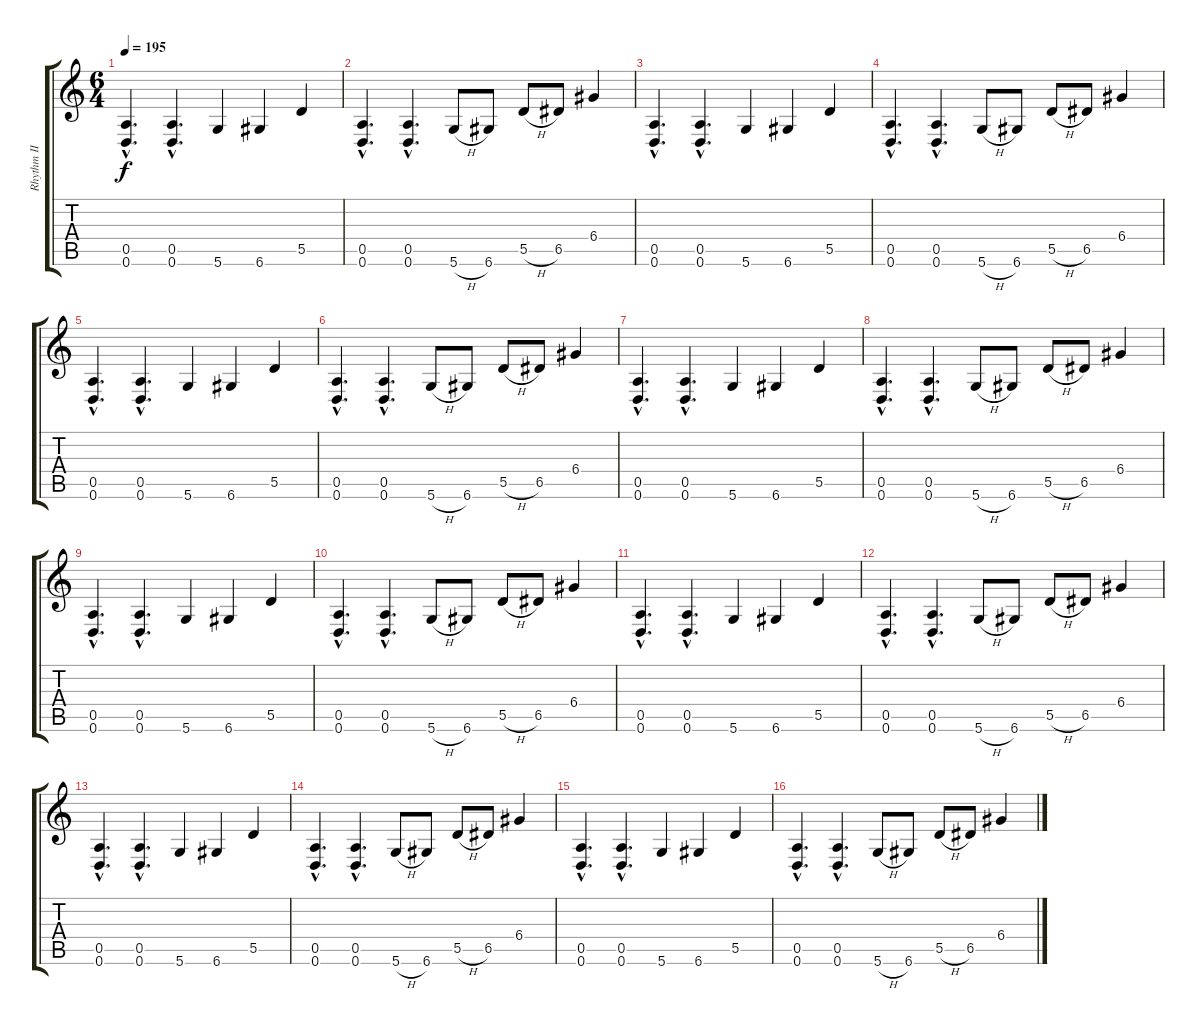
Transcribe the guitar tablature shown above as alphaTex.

\track ("Rhythm II" "Rhythm II") {instrument distortionguitar}
\staff {score tabs}
\tuning (E4 B3 G3 D3 A2 D2) {hide}
\ts (6 4)
\tempo 195
\clef g2
\ks c
(0.5{hac} 0.6{hac}).4{d dy f} (0.5{hac} 0.6{hac}).4{d} 5.6.4 6.6.4 5.5.4 |
(0.5{hac} 0.6{hac}).4{d} (0.5{hac} 0.6{hac}).4{d} 5.6{h}.8 6.6.8 5.5{h}.8 6.5.8 6.4.4 |
(0.5{hac} 0.6{hac}).4{d} (0.5{hac} 0.6{hac}).4{d} 5.6.4 6.6.4 5.5.4 |
(0.5{hac} 0.6{hac}).4{d} (0.5{hac} 0.6{hac}).4{d} 5.6{h}.8 6.6.8 5.5{h}.8 6.5.8 6.4.4 |
(0.5{hac} 0.6{hac}).4{d} (0.5{hac} 0.6{hac}).4{d} 5.6.4 6.6.4 5.5.4 |
(0.5{hac} 0.6{hac}).4{d} (0.5{hac} 0.6{hac}).4{d} 5.6{h}.8 6.6.8 5.5{h}.8 6.5.8 6.4.4 |
(0.5{hac} 0.6{hac}).4{d} (0.5{hac} 0.6{hac}).4{d} 5.6.4 6.6.4 5.5.4 |
(0.5{hac} 0.6{hac}).4{d} (0.5{hac} 0.6{hac}).4{d} 5.6{h}.8 6.6.8 5.5{h}.8 6.5.8 6.4.4 |
(0.5{hac} 0.6{hac}).4{d} (0.5{hac} 0.6{hac}).4{d} 5.6.4 6.6.4 5.5.4 |
(0.5{hac} 0.6{hac}).4{d} (0.5{hac} 0.6{hac}).4{d} 5.6{h}.8 6.6.8 5.5{h}.8 6.5.8 6.4.4 |
(0.5{hac} 0.6{hac}).4{d} (0.5{hac} 0.6{hac}).4{d} 5.6.4 6.6.4 5.5.4 |
(0.5{hac} 0.6{hac}).4{d} (0.5{hac} 0.6{hac}).4{d} 5.6{h}.8 6.6.8 5.5{h}.8 6.5.8 6.4.4 |
(0.5{hac} 0.6{hac}).4{d} (0.5{hac} 0.6{hac}).4{d} 5.6.4 6.6.4 5.5.4 |
(0.5{hac} 0.6{hac}).4{d} (0.5{hac} 0.6{hac}).4{d} 5.6{h}.8 6.6.8 5.5{h}.8 6.5.8 6.4.4 |
(0.5{hac} 0.6{hac}).4{d} (0.5{hac} 0.6{hac}).4{d} 5.6.4 6.6.4 5.5.4 |
(0.5{hac} 0.6{hac}).4{d} (0.5{hac} 0.6{hac}).4{d} 5.6{h}.8 6.6.8 5.5{h}.8 6.5.8 6.4.4
